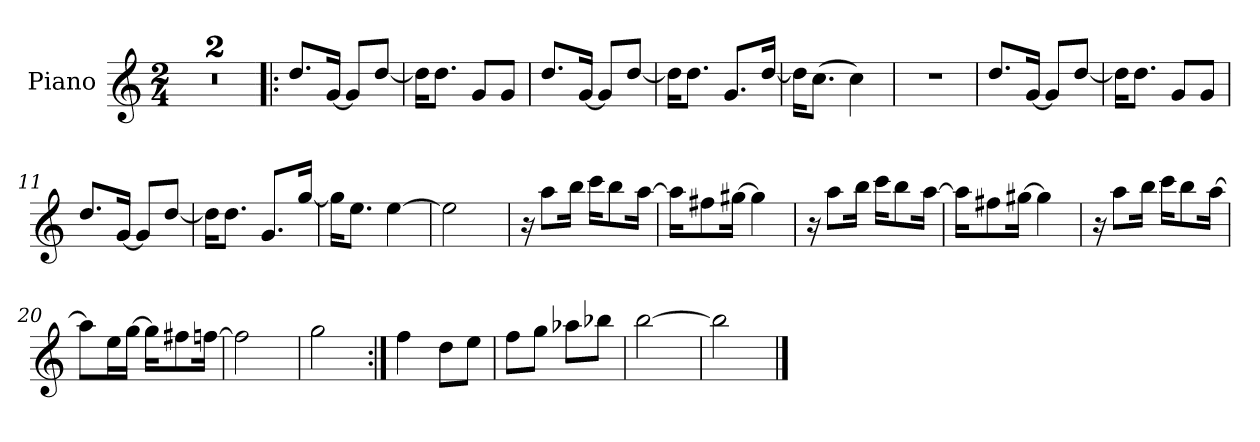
**kern
*part1
*staff1
*I"Piano
*I'Pno
*clefG2
*k[]
*C:
*M2/4
=1
2r
=2
2r
=3!|:
8.dd/L
[16g/Jk
8g/L]
[8dd/J
=4
16dd\KL]
8.dd\J
8g/L
8g/J
=5
8.dd/L
[16g/Jk
8g/L]
[8dd/J
!!LO:LB:g=z
=6
16dd\KL]
8.dd\J
8.g/L
[16dd/Jk
=7
16dd\KL]
(8.cc\J
4cc\)
=8
2r
=9
8.dd/L
[16g/Jk
8g/L]
[8dd/J
=10
16dd\KL]
8.dd\J
8g/L
8g/J
!!LO:LB:g=z
=11
8.dd/L
[16g/Jk
8g/L]
[8dd/J
=12
16dd\KL]
8.dd\J
8.g/L
[16gg/Jk
=13
16gg\KL]
8.ee\J
[4ee\
=14
2ee\]
=15
16r
8aa\L
16bb\Jk
16ccc\KL
8bb\
[16aa\Jk
!!LO:LB:g=z
=16
16aa\KL]
8ff#X\
[16gg#X\Jk
4gg#\]
=17
16r
8aa\L
16bb\Jk
16ccc\KL
8bb\
[16aa\Jk
=18
16aa\KL]
8ff#X\
[16gg#X\Jk
4gg#\]
=19
16r
8aa\L
16bb\Jk
16ccc\KL
8bb\
[16aa\Jk
!!LO:LB:g=z
=20
8aa\L]
16ee\L
[16gg\JJ
16gg\KL]
8ff#X\
[16ffn\Jk
=21
2ff\]
=22
2gg\
=23:|!
4ff\
8dd\L
8ee\J
=24
8ff\L
8gg\J
8aa-X\L
8bb-X\J
=25
[2bb\
=26
2bb\]
==
*-
